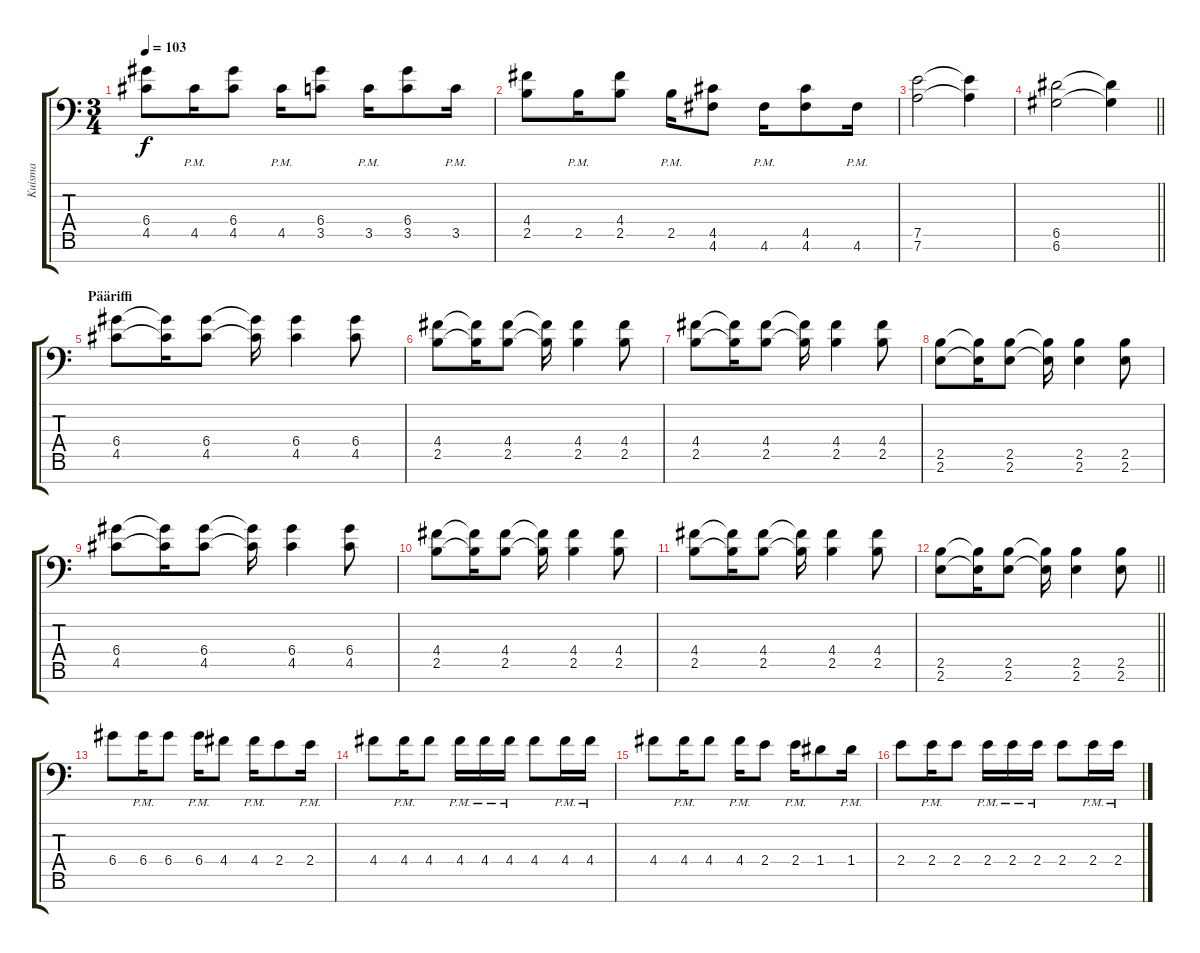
\track ("Kuisma" "Kuisma") {instrument distortionguitar}
\staff {score tabs}
\tuning (E4 B3 G3 D3 A2 D2 A1) {hide}
\ts (3 4)
\tempo 103
\clef f4
\ks c
(6.4 4.5).8{dy f} 4.5{pm}.16 (6.4 4.5).8 4.5{pm}.16 (6.4 3.5).8 3.5{pm}.16 (6.4 3.5).8 3.5{pm}.16 |
(4.4 2.5).8 2.5{pm}.16 (4.4 2.5).8 2.5{pm}.16 (4.5 4.6).8 4.6{pm}.16 (4.5 4.6).8 4.6{pm}.16 |
(7.5 7.6).2 (7.5{t} 7.6{t}).4 |
\barLineRight lightlight
(6.5 6.6).2 (6.5{t} 6.6{t}).4 |
\section ("" "Pääriffi")
(6.4 4.5).8 (6.4{t} 4.5{t}).16 (6.4 4.5).8 (6.4{t} 4.5{t}).16 (6.4 4.5).4 (6.4 4.5).8 |
(4.4 2.5).8 (4.4{t} 2.5{t}).16 (4.4 2.5).8 (4.4{t} 2.5{t}).16 (4.4 2.5).4 (4.4 2.5).8 |
(4.4 2.5).8 (4.4{t} 2.5{t}).16 (4.4 2.5).8 (4.4{t} 2.5{t}).16 (4.4 2.5).4 (4.4 2.5).8 |
(2.5 2.6).8 (2.5{t} 2.6{t}).16 (2.5 2.6).8 (2.5{t} 2.6{t}).16 (2.5 2.6).4 (2.5 2.6).8 |
(6.4 4.5).8 (6.4{t} 4.5{t}).16 (6.4 4.5).8 (6.4{t} 4.5{t}).16 (6.4 4.5).4 (6.4 4.5).8 |
(4.4 2.5).8 (4.4{t} 2.5{t}).16 (4.4 2.5).8 (4.4{t} 2.5{t}).16 (4.4 2.5).4 (4.4 2.5).8 |
(4.4 2.5).8 (4.4{t} 2.5{t}).16 (4.4 2.5).8 (4.4{t} 2.5{t}).16 (4.4 2.5).4 (4.4 2.5).8 |
\barLineRight lightlight
(2.5 2.6).8 (2.5{t} 2.6{t}).16 (2.5 2.6).8 (2.5{t} 2.6{t}).16 (2.5 2.6).4 (2.5 2.6).8 |
6.4.8 6.4{pm}.16 6.4.8 6.4{pm}.16 4.4.8 4.4{pm}.16 2.4.8 2.4{pm}.16 |
4.4.8 4.4{pm}.16 4.4.8 4.4{pm}.16 4.4{pm}.16 4.4{pm}.16 4.4.8 4.4{pm}.16 4.4{pm}.16 |
4.4.8 4.4{pm}.16 4.4.8 4.4{pm}.16 2.4.8 2.4{pm}.16 1.4.8 1.4{pm}.16 |
2.4.8 2.4{pm}.16 2.4.8 2.4{pm}.16 2.4{pm}.16 2.4{pm}.16 2.4.8 2.4{pm}.16 2.4{pm}.16
